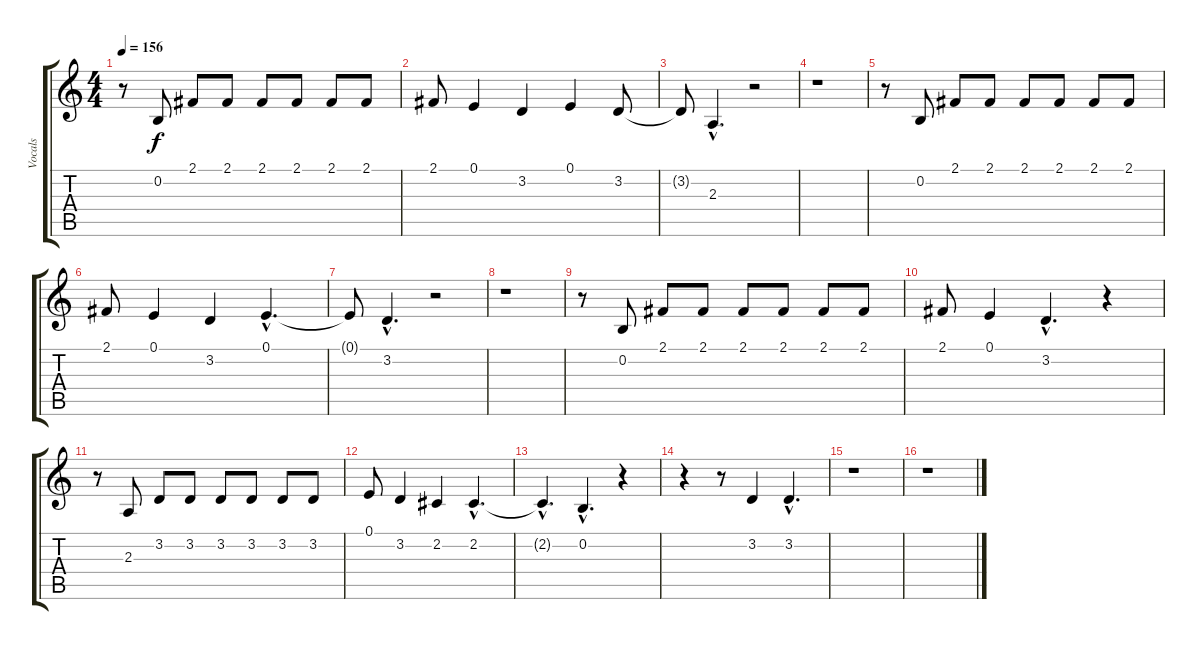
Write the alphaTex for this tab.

\track ("Vocals" "Vocals") {instrument altosax}
\staff {score tabs}
\tuning (E4 B3 G3 D3 A2 E2) {hide}
\ts (4 4)
\tempo 156
\clef g2
\ks c
r.8{dy f} 0.2.8 2.1.8 2.1.8 2.1.8 2.1.8 2.1.8 2.1.8 |
2.1.8 0.1.4 3.2.4 0.1.4 3.2.8 |
3.2{t}.8 2.3{hac}.4{d} r.2 |
r.1 |
r.8 0.2.8 2.1.8 2.1.8 2.1.8 2.1.8 2.1.8 2.1.8 |
2.1.8 0.1.4 3.2.4 0.1{hac}.4{d} |
0.1{t}.8 3.2{hac}.4{d} r.2 |
r.1 |
r.8 0.2.8 2.1.8 2.1.8 2.1.8 2.1.8 2.1.8 2.1.8 |
2.1.8 0.1.4 3.2{hac}.4{d} r.4 |
r.8 2.3.8 3.2.8 3.2.8 3.2.8 3.2.8 3.2.8 3.2.8 |
0.1.8 3.2.4 2.2.4 2.2{hac}.4{d} |
2.2{hac t}.4{d} 0.2{hac}.4{d} r.4 |
r.4 r.8 3.2.4 3.2{hac}.4{d} |
r.1 |
r.1
